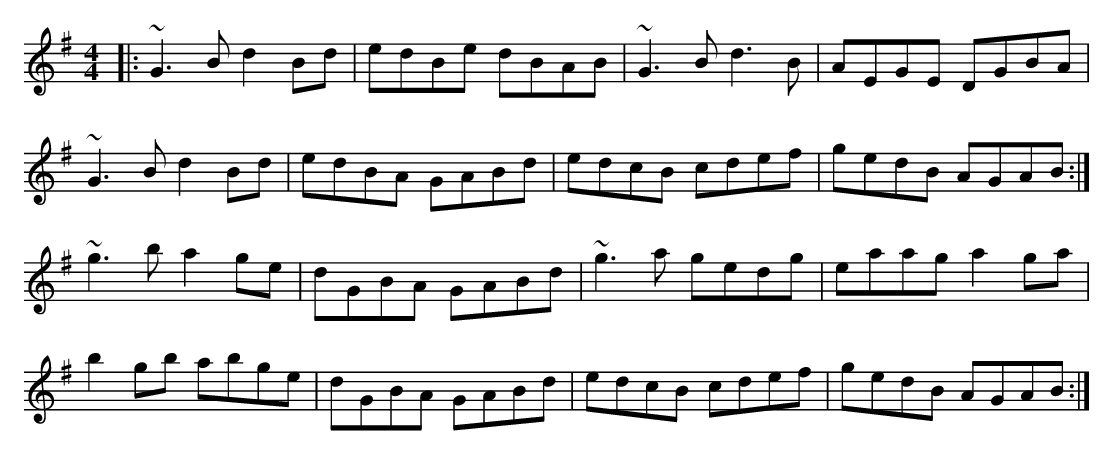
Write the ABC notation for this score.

X:1
M:4/4
K:G
|:~G3B d2Bd|edBe dBAB|~G3B d3B|AEGE DGBA|
~G3B d2Bd|edBA GABd|edcB cdef|gedB AGAB:|
~g3b a2ge|dGBA GABd|~g3a gedg|eaag a2ga|
b2gb abge|dGBA GABd|edcB cdef|gedB AGAB:|
